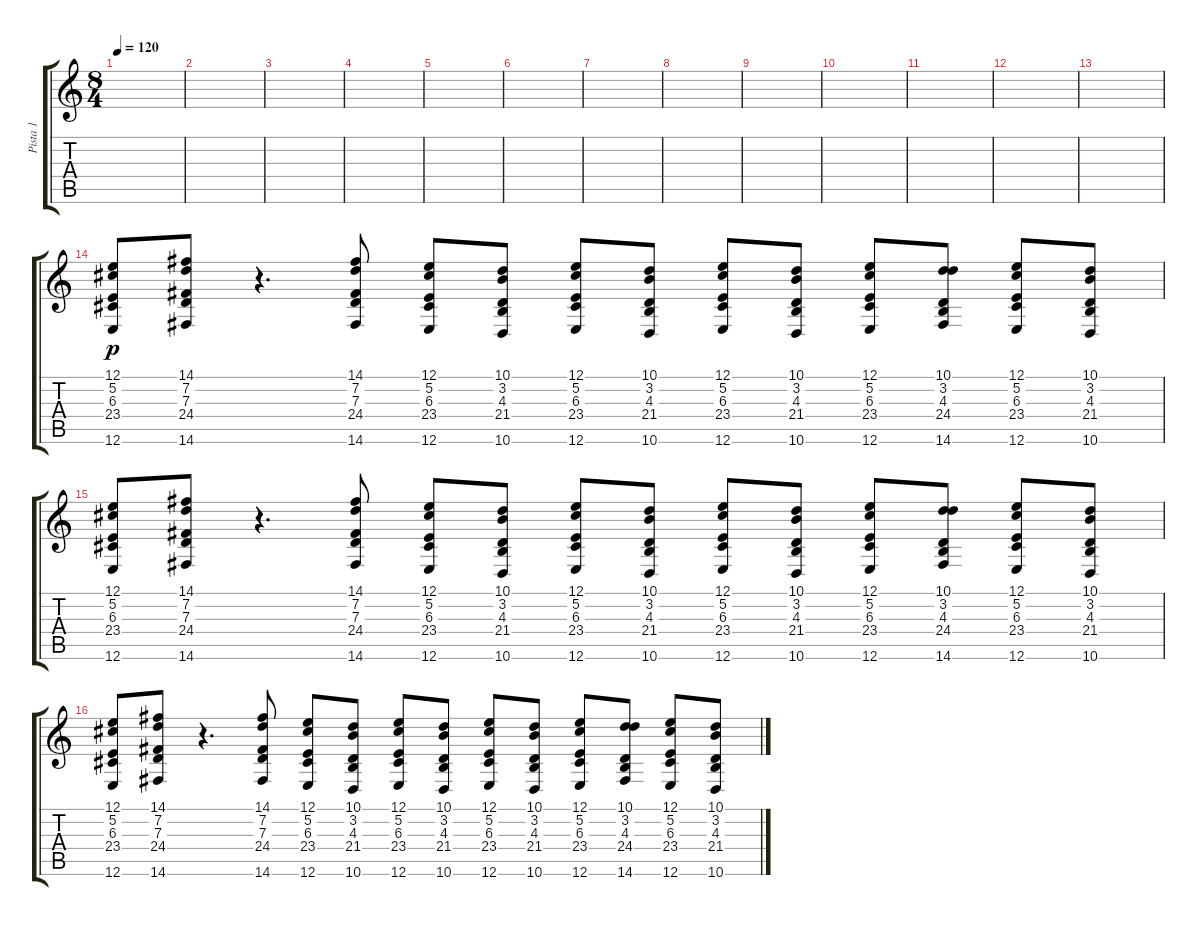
\track ("Pista 1" "Pista 1") {instrument glockenspiel}
\staff {score tabs}
\tuning (E4 B3 G3 D3 A2 E2) {hide}
\ts (8 4)
\tempo 120
\clef g2
\ks c
|
|
|
|
|
|
|
|
|
|
|
|
|
(12.1 5.2 6.3 23.4 12.6).8{dy p} (14.1 7.2 7.3 24.4 14.6).8 r.4{d} (14.1 7.2 7.3 24.4 14.6).8 (12.1 5.2 6.3 23.4 12.6).8 (10.1 3.2 4.3 21.4 10.6).8 (12.1 5.2 6.3 23.4 12.6).8 (10.1 3.2 4.3 21.4 10.6).8 (12.1 5.2 6.3 23.4 12.6).8 (10.1 3.2 4.3 21.4 10.6).8 (12.1 5.2 6.3 23.4 12.6).8 (10.1 3.2 4.3 24.4 14.6).8 (12.1 5.2 6.3 23.4 12.6).8 (10.1 3.2 4.3 21.4 10.6).8 |
(12.1 5.2 6.3 23.4 12.6).8 (14.1 7.2 7.3 24.4 14.6).8 r.4{d} (14.1 7.2 7.3 24.4 14.6).8 (12.1 5.2 6.3 23.4 12.6).8 (10.1 3.2 4.3 21.4 10.6).8 (12.1 5.2 6.3 23.4 12.6).8 (10.1 3.2 4.3 21.4 10.6).8 (12.1 5.2 6.3 23.4 12.6).8 (10.1 3.2 4.3 21.4 10.6).8 (12.1 5.2 6.3 23.4 12.6).8 (10.1 3.2 4.3 24.4 14.6).8 (12.1 5.2 6.3 23.4 12.6).8 (10.1 3.2 4.3 21.4 10.6).8 |
(12.1 5.2 6.3 23.4 12.6).8 (14.1 7.2 7.3 24.4 14.6).8 r.4{d} (14.1 7.2 7.3 24.4 14.6).8 (12.1 5.2 6.3 23.4 12.6).8 (10.1 3.2 4.3 21.4 10.6).8 (12.1 5.2 6.3 23.4 12.6).8 (10.1 3.2 4.3 21.4 10.6).8 (12.1 5.2 6.3 23.4 12.6).8 (10.1 3.2 4.3 21.4 10.6).8 (12.1 5.2 6.3 23.4 12.6).8 (10.1 3.2 4.3 24.4 14.6).8 (12.1 5.2 6.3 23.4 12.6).8 (10.1 3.2 4.3 21.4 10.6).8
